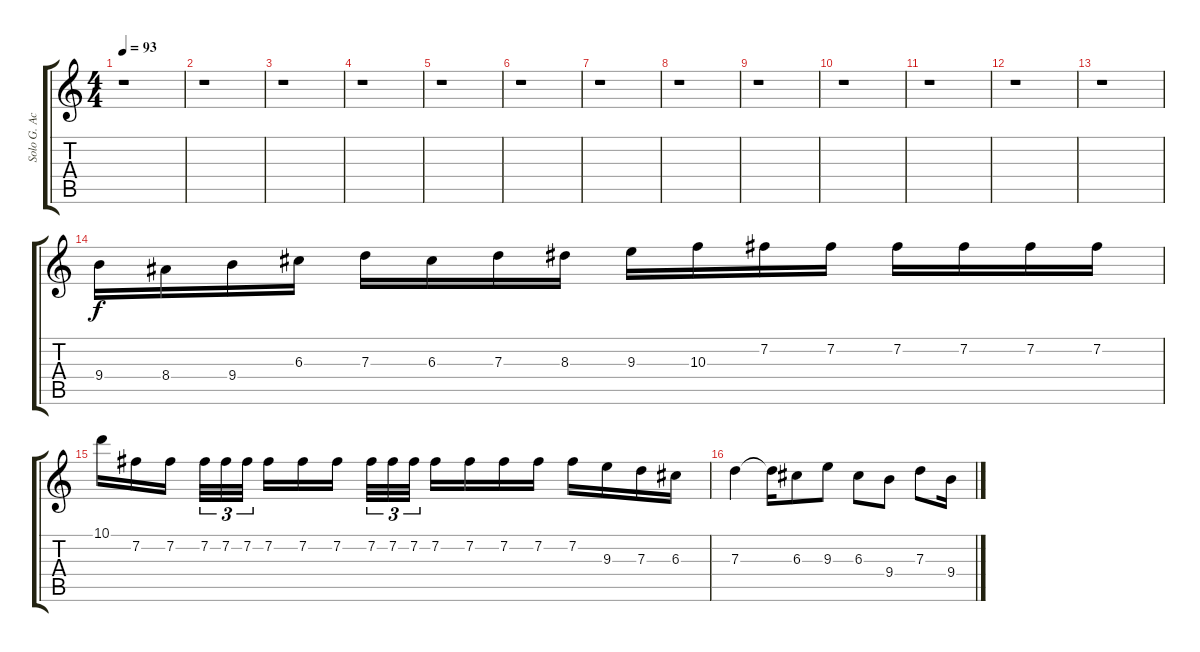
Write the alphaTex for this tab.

\track ("Solo G. Acústica" "Solo G. Ac") {instrument acousticguitarsteel}
\staff {score tabs}
\tuning (E4 B3 G3 D3 A2 E2) {hide}
\ts (4 4)
\tempo 93
\clef g2
\ks c
r.1{dy f} |
r.1 |
r.1 |
r.1 |
r.1 |
r.1 |
r.1 |
r.1 |
r.1 |
r.1 |
r.1 |
r.1 |
r.1 |
9.4.16 8.4.16 9.4.16 6.3.16 7.3.16 6.3.16 7.3.16 8.3.16 9.3.16 10.3.16 7.2.16 7.2.16 7.2.16 7.2.16 7.2.16 7.2.16 |
10.1.16 7.2.16 7.2.16{beam splitsecondary} 7.2.32{tu (3 2)} 7.2.32{tu (3 2)} 7.2.32{tu (3 2)} 7.2.16 7.2.16 7.2.16{beam splitsecondary} 7.2.32{tu (3 2)} 7.2.32{tu (3 2)} 7.2.32{tu (3 2)} 7.2.16 7.2.16 7.2.16 7.2.16 7.2.16 9.3.16 7.3.16 6.3.16 |
7.3.4 7.3{t}.16 6.3.8 9.3.8 6.3.8 9.4.8 7.3.8 9.4.16
